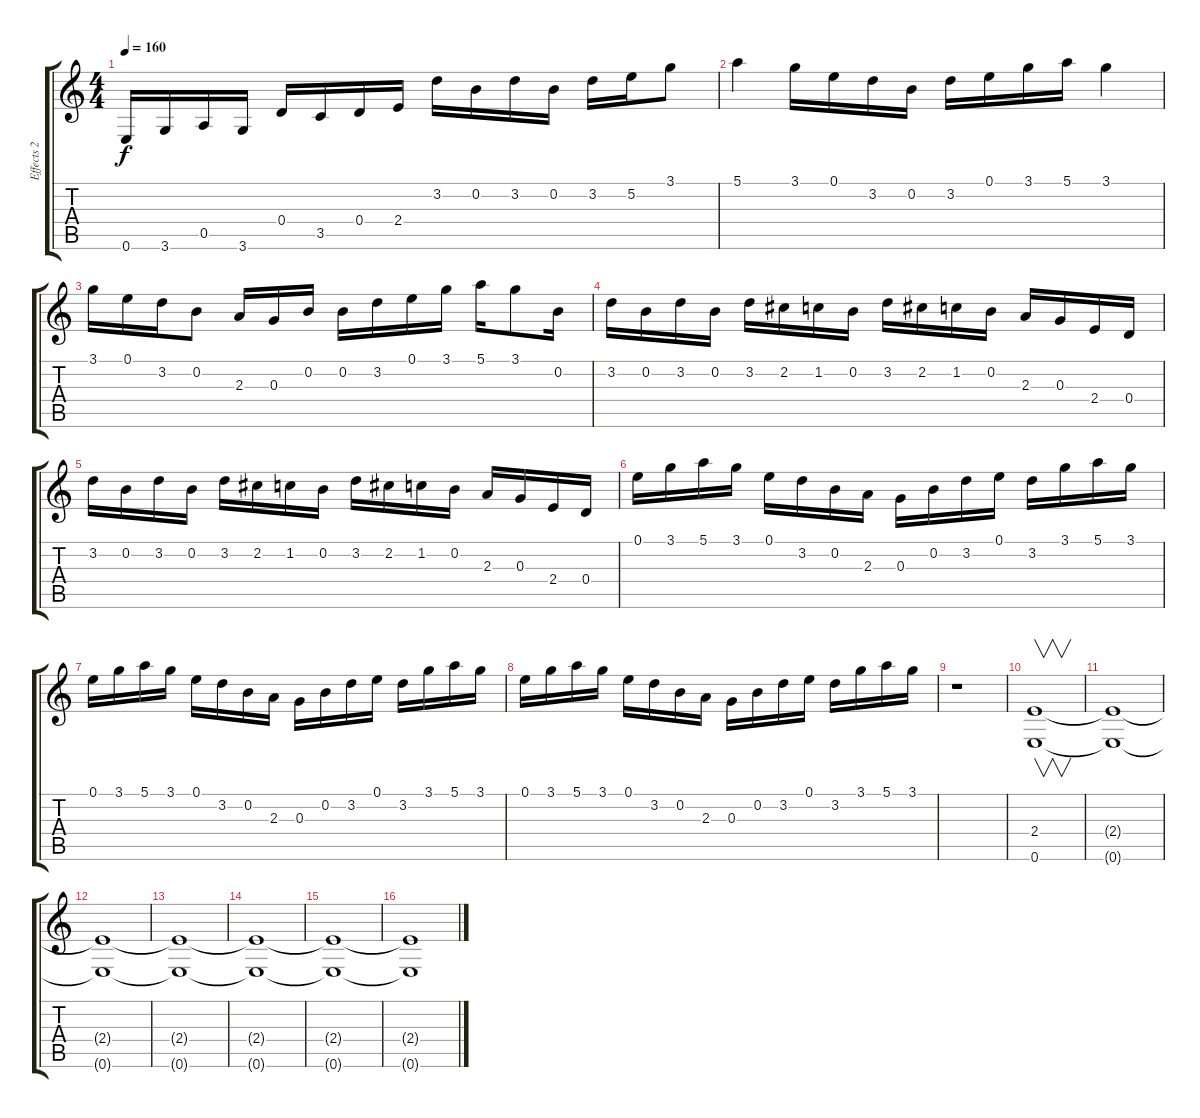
\track ("Effects 2 (Someone)" "Effects 2 ") {instrument acousticguitarnylon}
\staff {score tabs}
\tuning (E4 B3 G3 D3 A2 E2) {hide}
\ts (4 4)
\tempo 160
\clef g2
\ks c
0.6.16{dy f volume 13 instrument synthbass1} 3.6.16 0.5.16 3.6.16 0.4.16 3.5.16 0.4.16 2.4.16 3.2.16 0.2.16 3.2.16 0.2.16 3.2.16 5.2.16 3.1.8 |
5.1.4 3.1.16 0.1.16 3.2.16 0.2.16 3.2.16 0.1.16 3.1.16 5.1.16 3.1.4 |
3.1.16 0.1.16 3.2.16 0.2.8 2.3.16 0.3.16 0.2.16 0.2.16 3.2.16 0.1.16 3.1.16 5.1.16 3.1.8 0.2.16 |
3.2.16 0.2.16 3.2.16 0.2.16 3.2.16 2.2.16 1.2.16 0.2.16 3.2.16 2.2.16 1.2.16 0.2.16 2.3.16 0.3.16 2.4.16 0.4.16 |
3.2.16 0.2.16 3.2.16 0.2.16 3.2.16 2.2.16 1.2.16 0.2.16 3.2.16 2.2.16 1.2.16 0.2.16 2.3.16 0.3.16 2.4.16 0.4.16 |
0.1.16 3.1.16 5.1.16 3.1.16 0.1.16 3.2.16 0.2.16 2.3.16 0.3.16 0.2.16 3.2.16 0.1.16 3.2.16 3.1.16 5.1.16 3.1.16 |
0.1.16 3.1.16 5.1.16 3.1.16 0.1.16 3.2.16 0.2.16 2.3.16 0.3.16 0.2.16 3.2.16 0.1.16 3.2.16 3.1.16 5.1.16 3.1.16 |
0.1.16 3.1.16 5.1.16 3.1.16 0.1.16 3.2.16 0.2.16 2.3.16 0.3.16 0.2.16 3.2.16 0.1.16 3.2.16 3.1.16 5.1.16 3.1.16 |
r.1 |
(2.4 0.6).1{v volume 9 instrument cello} |
(2.4{t} 0.6{t}).1 |
(2.4{t} 0.6{t}).1 |
(2.4{t} 0.6{t}).1 |
(2.4{t} 0.6{t}).1 |
(2.4{t} 0.6{t}).1 |
(2.4{t} 0.6{t}).1
